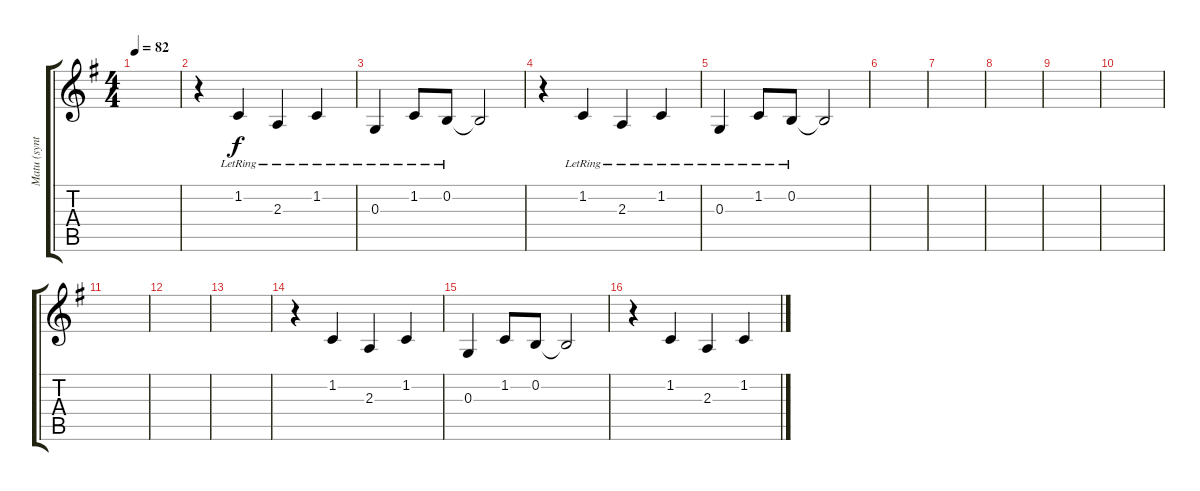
\track ("Matu (synthé)" "Matu (synt") {instrument pad1newage}
\staff {score tabs}
\tuning (E4 B3 G3 D3 A2 E2) {hide}
\ts (4 4)
\tempo 82
\clef g2
\ks g
|
r.4{volume 16} 1.2{lr}.4 2.3{lr}.4 1.2{lr}.4 |
0.3{lr}.4 1.2{lr}.8 0.2{lr}.8 0.2{t}.2 |
r.4 1.2{lr}.4 2.3{lr}.4 1.2{lr}.4 |
0.3{lr}.4 1.2{lr}.8 0.2{lr}.8 0.2{t}.2 |
|
|
|
|
|
|
|
|
r.4{volume 16} 1.2.4 2.3.4 1.2.4 |
0.3.4 1.2.8 0.2.8 0.2{t}.2 |
r.4 1.2.4 2.3.4 1.2.4
